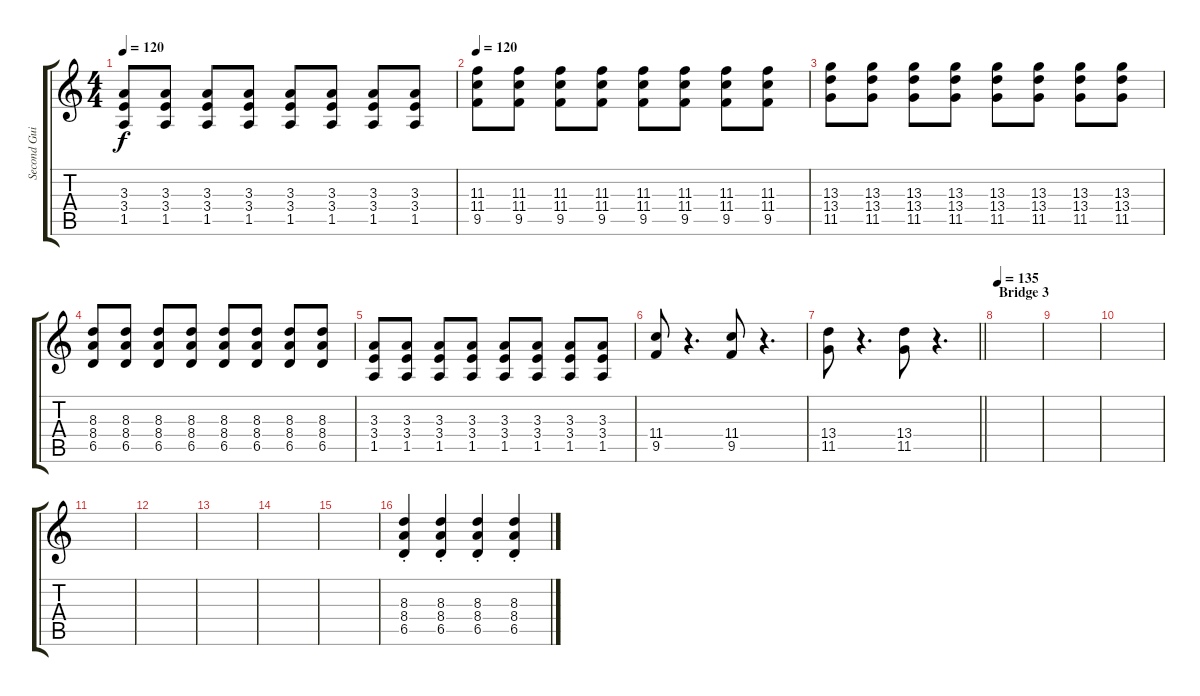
\track ("Second Guitar" "Second Gui") {instrument overdrivenguitar}
\staff {score tabs}
\tuning (Eb4 Bb3 Gb3 Db3 Ab2 Eb2) {hide}
\ts (4 4)
\tempo 120
\clef g2
\ks c
(3.3 3.4 1.5).8{dy f} (3.3 3.4 1.5).8 (3.3 3.4 1.5).8 (3.3 3.4 1.5).8 (3.3 3.4 1.5).8 (3.3 3.4 1.5).8 (3.3 3.4 1.5).8 (3.3 3.4 1.5).8 |
\tempo 120
(11.3 11.4 9.5).8 (11.3 11.4 9.5).8 (11.3 11.4 9.5).8 (11.3 11.4 9.5).8 (11.3 11.4 9.5).8 (11.3 11.4 9.5).8 (11.3 11.4 9.5).8 (11.3 11.4 9.5).8 |
(13.3 13.4 11.5).8 (13.3 13.4 11.5).8 (13.3 13.4 11.5).8 (13.3 13.4 11.5).8 (13.3 13.4 11.5).8 (13.3 13.4 11.5).8 (13.3 13.4 11.5).8 (13.3 13.4 11.5).8 |
(8.3 8.4 6.5).8 (8.3 8.4 6.5).8 (8.3 8.4 6.5).8 (8.3 8.4 6.5).8 (8.3 8.4 6.5).8 (8.3 8.4 6.5).8 (8.3 8.4 6.5).8 (8.3 8.4 6.5).8 |
(3.3 3.4 1.5).8 (3.3 3.4 1.5).8 (3.3 3.4 1.5).8 (3.3 3.4 1.5).8 (3.3 3.4 1.5).8 (3.3 3.4 1.5).8 (3.3 3.4 1.5).8 (3.3 3.4 1.5).8 |
(11.4 9.5).8 r.4{d} (11.4 9.5).8 r.4{d} |
\barLineRight lightlight
(13.4 11.5).8 r.4{d} (13.4 11.5).8 r.4{d} |
\section ("" "Bridge 3")
\tempo 135
|
|
|
|
|
|
|
|
(8.3{st} 8.4{st} 6.5{st}).4 (8.3{st} 8.4{st} 6.5{st}).4 (8.3{st} 8.4{st} 6.5{st}).4 (8.3{st} 8.4{st} 6.5{st}).4
